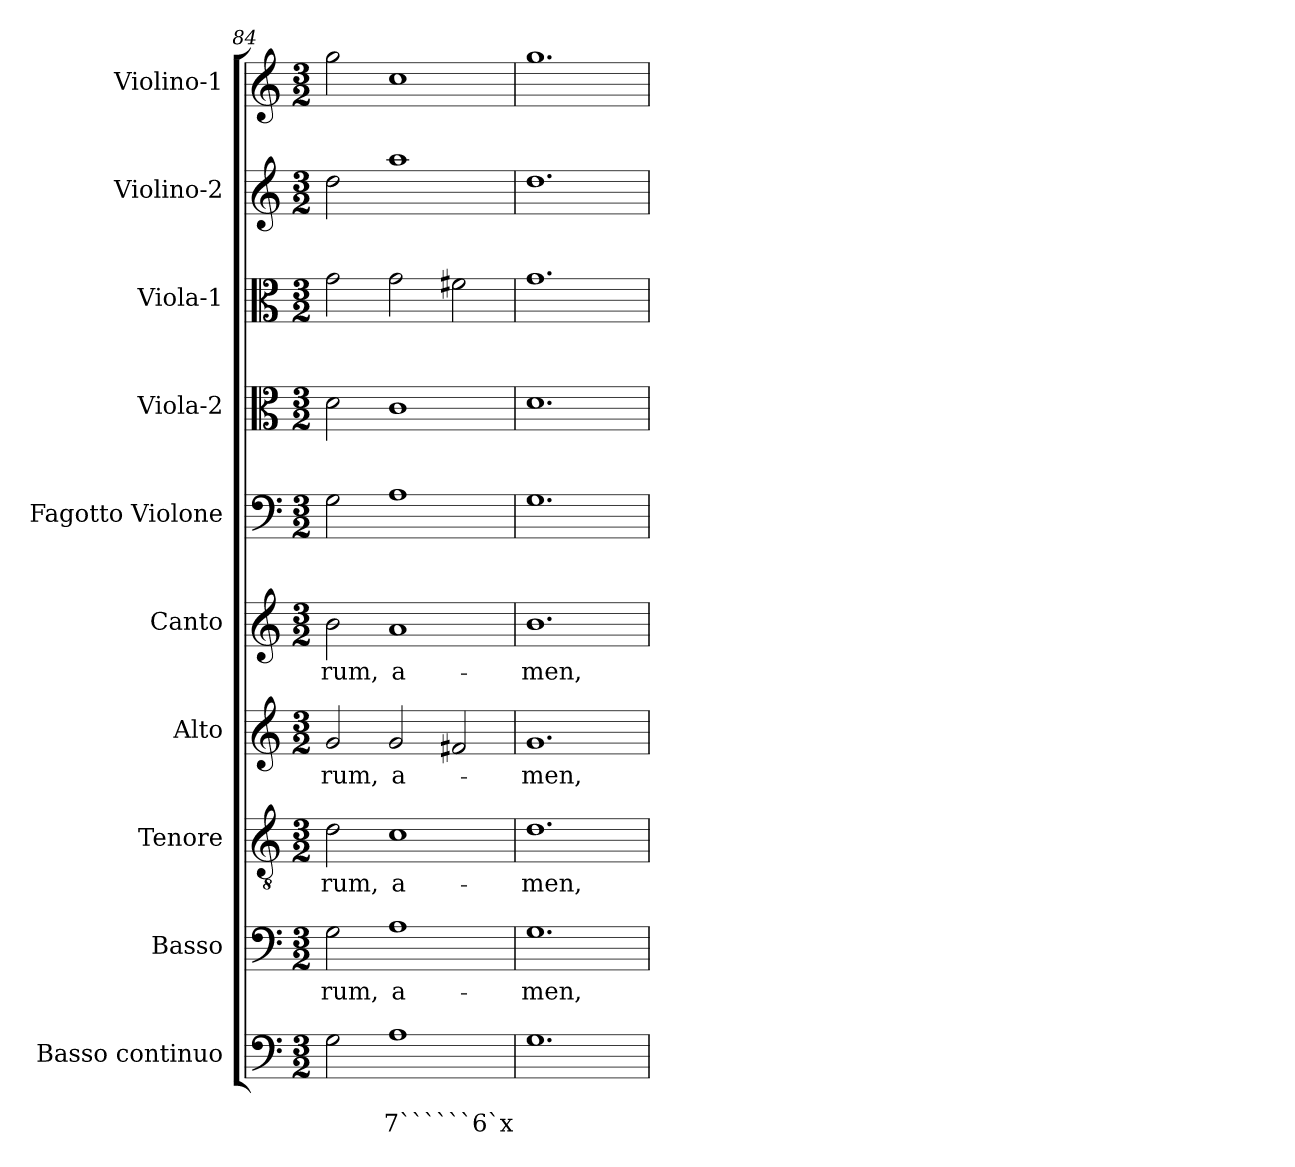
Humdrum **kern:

**kern	**text	**text	**kern	**text	**kern	**text	**kern	**text	**kern	**text	**kern	**kern	**kern	**kern	**kern
*part10	*part10	*part10	*part9	*part9	*part8	*part8	*part7	*part7	*part6	*part6	*part5	*part4	*part3	*part2	*part1
*staff10	*staff10	*staff10	*staff9	*staff9	*staff8	*staff8	*staff7	*staff7	*staff6	*staff6	*staff5	*staff4	*staff3	*staff2	*staff1
*I"Basso continuo	*	*	*I"Basso	*	*I"Tenore	*	*I"Alto	*	*I"Canto	*	*I"Fagotto Violone	*I"Viola-2	*I"Viola-1	*I"Violino-2	*I"Violino-1
*I'BC	*	*	*I'B	*	*I'T	*	*I'A	*	*I'C	*	*I'Fg	*I'Va2	*I'Va1	*I'Vi2	*I'Vi1
*clefF4	*	*	*clefF4	*	*clefGv2	*	*clefG2	*	*clefG2	*	*clefF4	*clefC3	*clefC3	*clefG2	*clefG2
*k[]	*	*	*k[]	*	*k[]	*	*k[]	*	*k[]	*	*k[]	*k[]	*k[]	*k[]	*k[]
*C:	*	*	*C:	*	*C:	*	*C:	*	*C:	*	*C:	*C:	*C:	*C:	*C:
*M3/2	*	*	*M3/2	*	*M3/2	*	*M3/2	*	*M3/2	*	*M3/2	*M3/2	*M3/2	*M3/2	*M3/2
=84	=84	=84	=84	=84	=84	=84	=84	=84	=84	=84	=84	=84	=84	=84	=84
!	!	!	!	!LO:LY:b	!	!	!	!	!	!	!	!	!	!	!
!	!	!	!	!	!	!LO:LY:b	!	!	!	!	!	!	!	!	!
!	!	!	!	!	!	!	!	!LO:LY:b	!	!	!	!	!	!	!
!	!	!	!	!	!	!	!	!	!	!LO:LY:b	!	!	!	!	!
2G\	.	.	2G\	-rum,	2d\	-rum,	2g/	-rum,	2b\	-rum,	2G\	2d\	2g\	2dd\	2gg\
!	!	!LO:LY:b	!	!	!	!	!	!	!	!	!	!	!	!	!
!	!	!	!	!LO:LY:b	!	!	!	!	!	!	!	!	!	!	!
!	!	!	!	!	!	!LO:LY:b	!	!	!	!	!	!	!	!	!
!	!	!	!	!	!	!	!	!LO:LY:b	!	!	!	!	!	!	!
!	!	!	!	!	!	!	!	!	!	!LO:LY:b	!	!	!	!	!
1A	.	7``````6`x	1A	a-	1c	a-	2g/	a-	1a	a-	1A	1c	2g\	1aa	1cc
.	.	.	.	.	.	.	2f#X/	.	.	.	.	.	2f#X\	.	.
=85	=85	=85	=85	=85	=85	=85	=85	=85	=85	=85	=85	=85	=85	=85	=85
!	!	!	!	!LO:LY:b	!	!	!	!	!	!	!	!	!	!	!
!	!	!	!	!	!	!LO:LY:b	!	!	!	!	!	!	!	!	!
!	!	!	!	!	!	!	!	!LO:LY:b	!	!	!	!	!	!	!
!	!	!	!	!	!	!	!	!	!	!LO:LY:b	!	!	!	!	!
1.G	.	.	1.G	-men,	1.d	-men,	1.g	-men,	1.b	-men,	1.G	1.d	1.g	1.dd	1.gg
=	=	=	=	=	=	=	=	=	=	=	=	=	=	=	=
*-	*-	*-	*-	*-	*-	*-	*-	*-	*-	*-	*-	*-	*-	*-	*-
